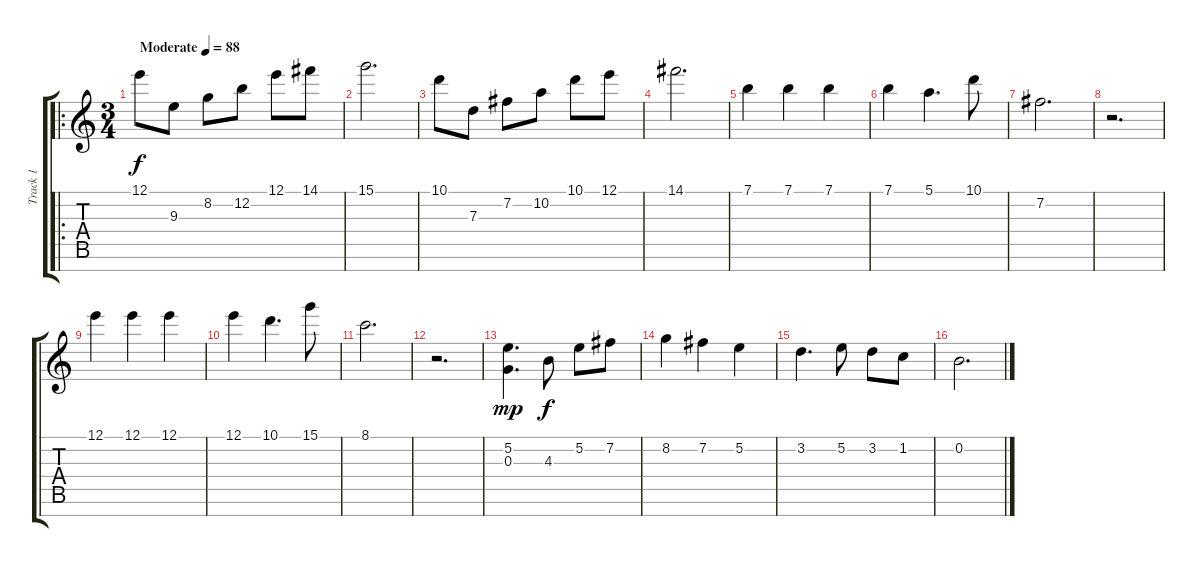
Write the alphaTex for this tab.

\track ("Track 1" "Track 1") {instrument acousticguitarsteel}
\staff {score tabs}
\tuning (E4 B3 G3 D3 A2 E2 B1) {hide}
\ro
\ts (3 4)
\tempo (88 "Moderate")
\clef g2
\ks c
12.1.8{dy f instrument acousticguitarsteel} 9.3.8 8.2.8 12.2.8 12.1.8 14.1.8 |
15.1.2{d} |
10.1.8 7.3.8 7.2.8 10.2.8 10.1.8 12.1.8 |
14.1.2{d} |
7.1.4 7.1.4 7.1.4 |
7.1.4 5.1.4{d} 10.1.8 |
7.2.2{d} |
r.2{d} |
12.1.4 12.1.4 12.1.4 |
12.1.4 10.1.4{d} 15.1.8 |
8.1.2{d} |
r.2{d} |
(5.2 0.3).4{d dy mp} 4.3.8{dy f} 5.2.8 7.2.8 |
8.2.4 7.2.4 5.2.4 |
3.2.4{d} 5.2.8 3.2.8 1.2.8 |
0.2.2{d}
